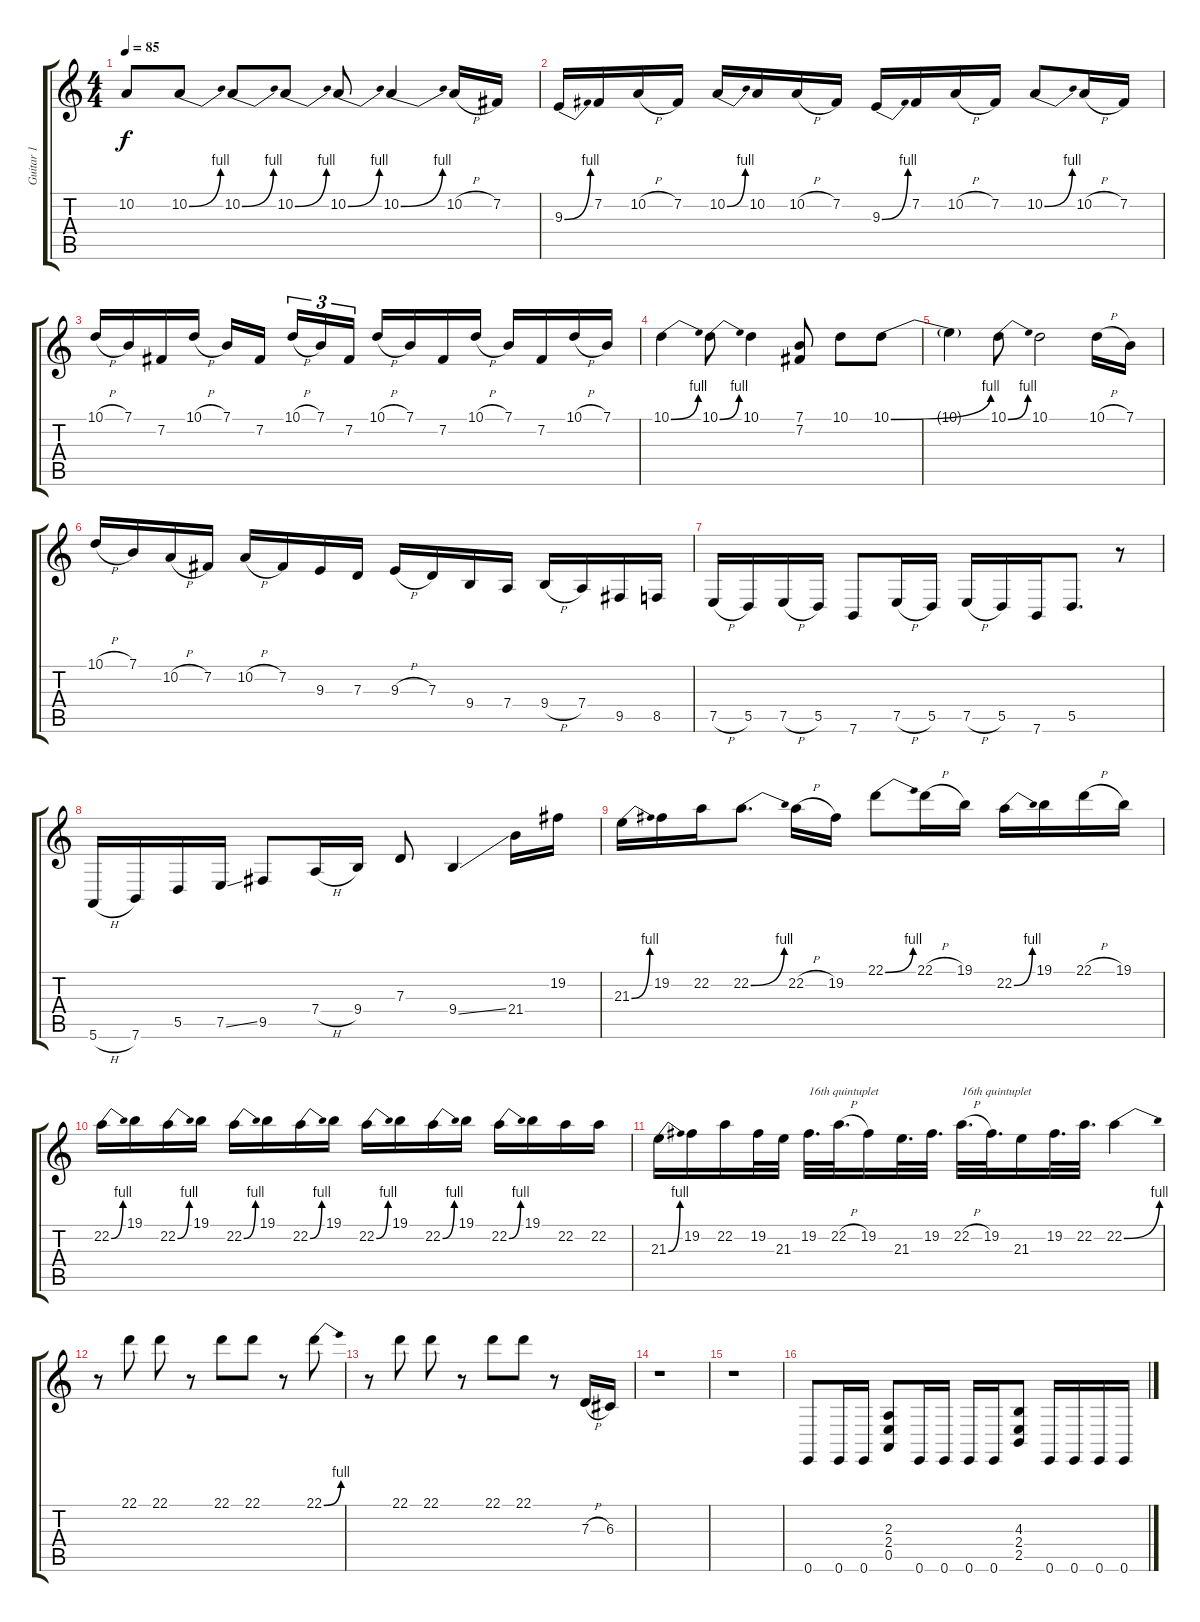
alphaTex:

\track ("Guitar 1" "Guitar 1") {instrument pad3polysynth}
\staff {score tabs}
\tuning (E4 B3 G3 D3 A2 E2) {hide}
\ts (4 4)
\tempo 85
\clef g2
\ks c
10.2{t}.8{dy f} 10.2{be (bend 0 0 60 4)}.8 10.2{be (bend 0 0 60 4)}.8 10.2{be (bend 0 0 60 4)}.8 10.2{be (bend 0 0 60 4)}.8 10.2{be (bend 0 0 60 4)}.4 10.2{h}.16 7.2.16 |
9.3{be (bend 0 0 60 4)}.16 7.2.16 10.2{h}.16 7.2.16 10.2{be (bend 0 0 60 4)}.16 10.2.16 10.2{h}.16 7.2.16 9.3{be (bend 0 0 60 4)}.16 7.2.16 10.2{h}.16 7.2.16 10.2{be (bend 0 0 60 4)}.8 10.2{h}.16 7.2.16 |
10.1{h}.16 7.1.16 7.2.16 10.1{h}.16 7.1.16 7.2.16 10.1{h}.16{tu (3 2)} 7.1.16{tu (3 2)} 7.2.16{tu (3 2)} 10.1{h}.16 7.1.16 7.2.16 10.1{h}.16 7.1.16 7.2.16 10.1{h}.16 7.1.16 |
10.1{be (bend 0 0 60 4)}.4 10.1{be (bend 0 0 60 4)}.8 10.1.4 (7.1 7.2).8 10.1.8 10.1{be (bend 0 0 60 4)}.8 |
10.1{t}.4 10.1{be (bend 0 0 60 4)}.8 10.1.2 10.1{h}.16 7.1.16 |
10.1{h}.16 7.1.16 10.2{h}.16 7.2.16 10.2{h}.16 7.2.16 9.3.16 7.3.16 9.3{h}.16 7.3.16 9.4.16 7.4.16 9.4{h}.16 7.4.16 9.5.16 8.5.16 |
7.5{h}.16 5.5.16 7.5{h}.16 5.5.16 7.6.8 7.5{h}.16 5.5.16 7.5{h}.16 5.5.16 7.6.16 5.5.8{d} r.8 |
5.6{h}.16 7.6.16 5.5.16 7.5{ss}.16 9.5.8 7.4{h}.16 9.4.16 7.3.8 9.4{ss}.4 21.4.16 19.2.16 |
21.3{be (bend 0 0 60 4)}.16 19.2.16 22.2.16 22.2{be (bend 0 0 60 4)}.8{d} 22.2{h}.16 19.2.16 22.1{be (bend 0 0 60 4)}.8 22.1{h}.16 19.1.16 22.2{be (bend 0 0 60 4)}.16 19.1.16 22.1{h}.16 19.1.16 |
22.2{be (bend 0 0 60 4)}.16 19.1.16 22.2{be (bend 0 0 60 4)}.16 19.1.16 22.2{be (bend 0 0 60 4)}.16 19.1.16 22.2{be (bend 0 0 60 4)}.16 19.1.16 22.2{be (bend 0 0 60 4)}.16 19.1.16 22.2{be (bend 0 0 60 4)}.16 19.1.16 22.2{be (bend 0 0 60 4)}.16 19.1.16 22.2.16 22.2.16 |
21.3{be (bend 0 0 60 4)}.16 19.2.16 22.2.16 19.2.32 21.3.32 19.2.32{d txt "16th quintuplet"} 22.2{h}.32{d} 19.2.16 21.3.32{d} 19.2.32{d} 22.2{h}.32{d txt "16th quintuplet"} 19.2.32{d} 21.3.16 19.2.32{d} 22.2.32{d} 22.2{be (bend 0 0 60 4)}.4 |
r.8 22.1.8 22.1.8 r.8 22.1.8 22.1.8 r.8 22.1{be (bend 0 0 60 4)}.8 |
r.8 22.1.8 22.1.8 r.8 22.1.8 22.1.8 r.8 7.3{h}.16 6.3.16 |
r.1 |
r.1 |
0.6.8 0.6.16 0.6.16 (2.3 2.4 0.5).8 0.6.16 0.6.16 0.6.16 0.6.16 (4.3 2.4 2.5).8 0.6.16 0.6.16 0.6.16 0.6.16
